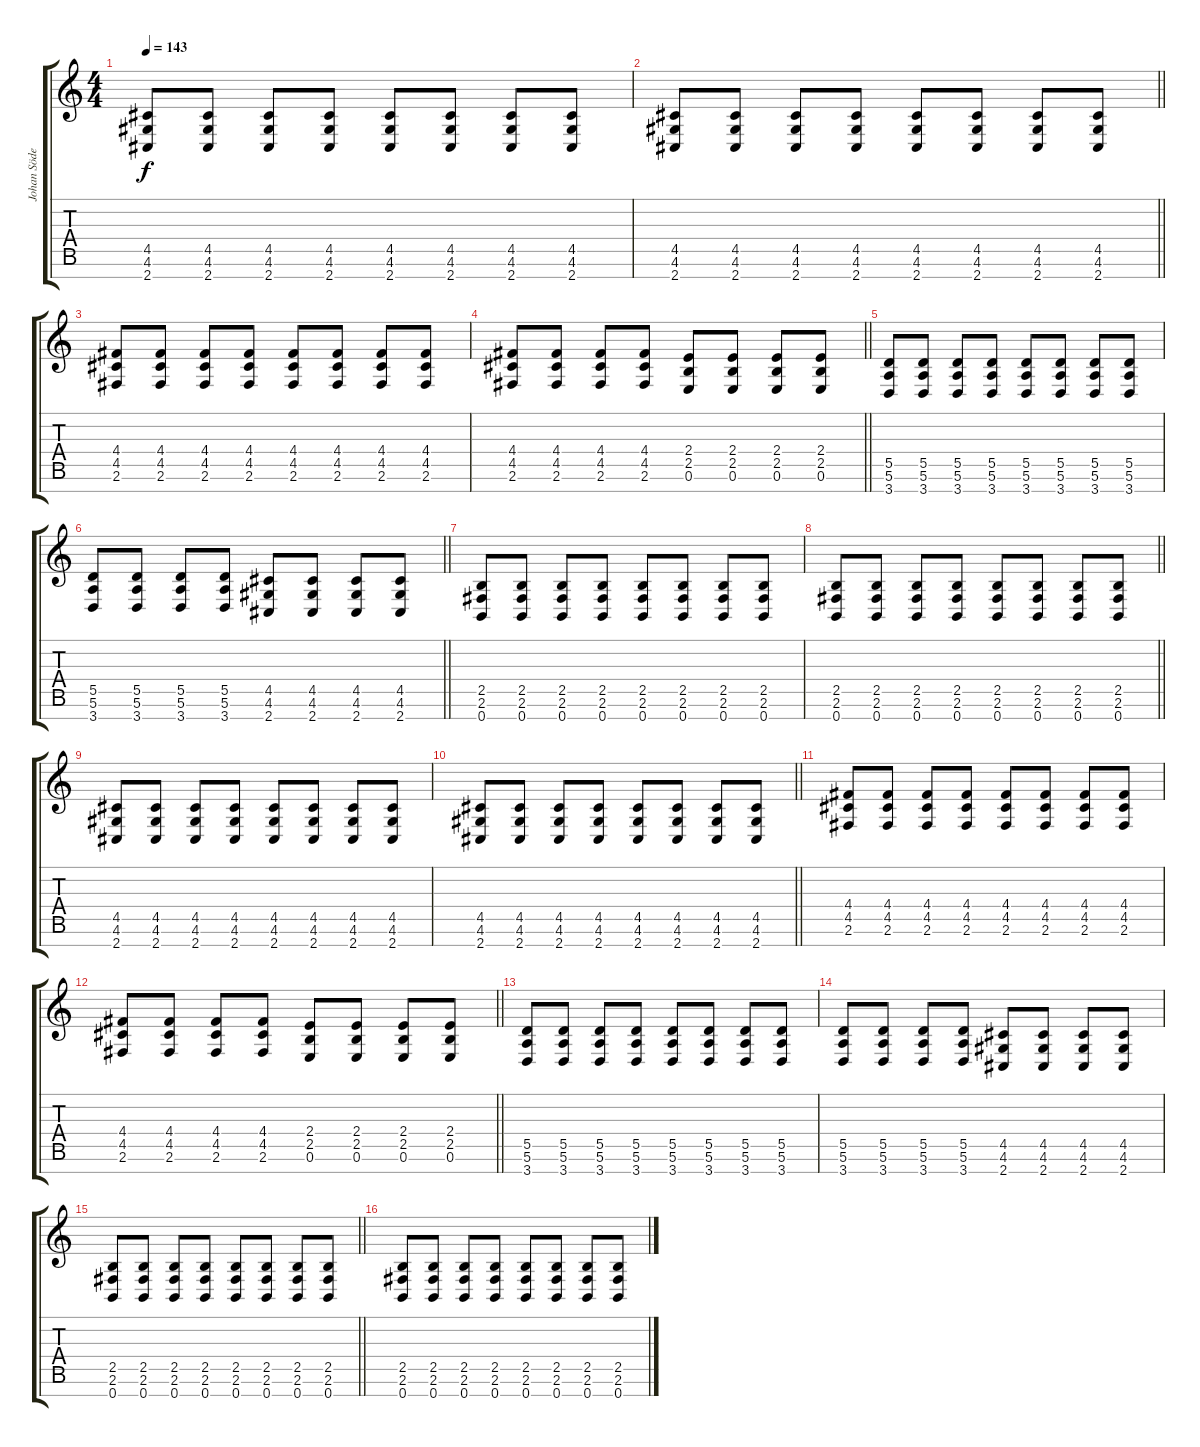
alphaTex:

\track ("Johan Söderberg" "Johan Söde") {instrument overdrivenguitar}
\staff {score tabs}
\tuning (E4 B3 Gb3 D3 A2 E2 B1) {hide}
\ts (4 4)
\tempo 143
\clef g2
\ks c
(4.5 4.6 2.7).8{dy f} (4.5 4.6 2.7).8 (4.5 4.6 2.7).8 (4.5 4.6 2.7).8 (4.5 4.6 2.7).8 (4.5 4.6 2.7).8 (4.5 4.6 2.7).8 (4.5 4.6 2.7).8 |
\barLineRight lightlight
(4.5 4.6 2.7).8 (4.5 4.6 2.7).8 (4.5 4.6 2.7).8 (4.5 4.6 2.7).8 (4.5 4.6 2.7).8 (4.5 4.6 2.7).8 (4.5 4.6 2.7).8 (4.5 4.6 2.7).8 |
(4.4 4.5 2.6).8 (4.4 4.5 2.6).8 (4.4 4.5 2.6).8 (4.4 4.5 2.6).8 (4.4 4.5 2.6).8 (4.4 4.5 2.6).8 (4.4 4.5 2.6).8 (4.4 4.5 2.6).8 |
\barLineRight lightlight
(4.4 4.5 2.6).8 (4.4 4.5 2.6).8 (4.4 4.5 2.6).8 (4.4 4.5 2.6).8 (2.4 2.5 0.6).8 (2.4 2.5 0.6).8 (2.4 2.5 0.6).8 (2.4 2.5 0.6).8 |
(5.5 5.6 3.7).8 (5.5 5.6 3.7).8 (5.5 5.6 3.7).8 (5.5 5.6 3.7).8 (5.5 5.6 3.7).8 (5.5 5.6 3.7).8 (5.5 5.6 3.7).8 (5.5 5.6 3.7).8 |
\barLineRight lightlight
(5.5 5.6 3.7).8 (5.5 5.6 3.7).8 (5.5 5.6 3.7).8 (5.5 5.6 3.7).8 (4.5 4.6 2.7).8 (4.5 4.6 2.7).8 (4.5 4.6 2.7).8 (4.5 4.6 2.7).8 |
(2.5 2.6 0.7).8 (2.5 2.6 0.7).8 (2.5 2.6 0.7).8 (2.5 2.6 0.7).8 (2.5 2.6 0.7).8 (2.5 2.6 0.7).8 (2.5 2.6 0.7).8 (2.5 2.6 0.7).8 |
\barLineRight lightlight
(2.5 2.6 0.7).8 (2.5 2.6 0.7).8 (2.5 2.6 0.7).8 (2.5 2.6 0.7).8 (2.5 2.6 0.7).8 (2.5 2.6 0.7).8 (2.5 2.6 0.7).8 (2.5 2.6 0.7).8 |
(4.5 4.6 2.7).8 (4.5 4.6 2.7).8 (4.5 4.6 2.7).8 (4.5 4.6 2.7).8 (4.5 4.6 2.7).8 (4.5 4.6 2.7).8 (4.5 4.6 2.7).8 (4.5 4.6 2.7).8 |
\barLineRight lightlight
(4.5 4.6 2.7).8 (4.5 4.6 2.7).8 (4.5 4.6 2.7).8 (4.5 4.6 2.7).8 (4.5 4.6 2.7).8 (4.5 4.6 2.7).8 (4.5 4.6 2.7).8 (4.5 4.6 2.7).8 |
(4.4 4.5 2.6).8 (4.4 4.5 2.6).8 (4.4 4.5 2.6).8 (4.4 4.5 2.6).8 (4.4 4.5 2.6).8 (4.4 4.5 2.6).8 (4.4 4.5 2.6).8 (4.4 4.5 2.6).8 |
\barLineRight lightlight
(4.4 4.5 2.6).8 (4.4 4.5 2.6).8 (4.4 4.5 2.6).8 (4.4 4.5 2.6).8 (2.4 2.5 0.6).8 (2.4 2.5 0.6).8 (2.4 2.5 0.6).8 (2.4 2.5 0.6).8 |
(5.5 5.6 3.7).8 (5.5 5.6 3.7).8 (5.5 5.6 3.7).8 (5.5 5.6 3.7).8 (5.5 5.6 3.7).8 (5.5 5.6 3.7).8 (5.5 5.6 3.7).8 (5.5 5.6 3.7).8 |
(5.5 5.6 3.7).8 (5.5 5.6 3.7).8 (5.5 5.6 3.7).8 (5.5 5.6 3.7).8 (4.5 4.6 2.7).8 (4.5 4.6 2.7).8 (4.5 4.6 2.7).8 (4.5 4.6 2.7).8 |
\barLineRight lightlight
(2.5 2.6 0.7).8 (2.5 2.6 0.7).8 (2.5 2.6 0.7).8 (2.5 2.6 0.7).8 (2.5 2.6 0.7).8 (2.5 2.6 0.7).8 (2.5 2.6 0.7).8 (2.5 2.6 0.7).8 |
(2.5 2.6 0.7).8 (2.5 2.6 0.7).8 (2.5 2.6 0.7).8 (2.5 2.6 0.7).8 (2.5 2.6 0.7).8 (2.5 2.6 0.7).8 (2.5 2.6 0.7).8 (2.5 2.6 0.7).8
